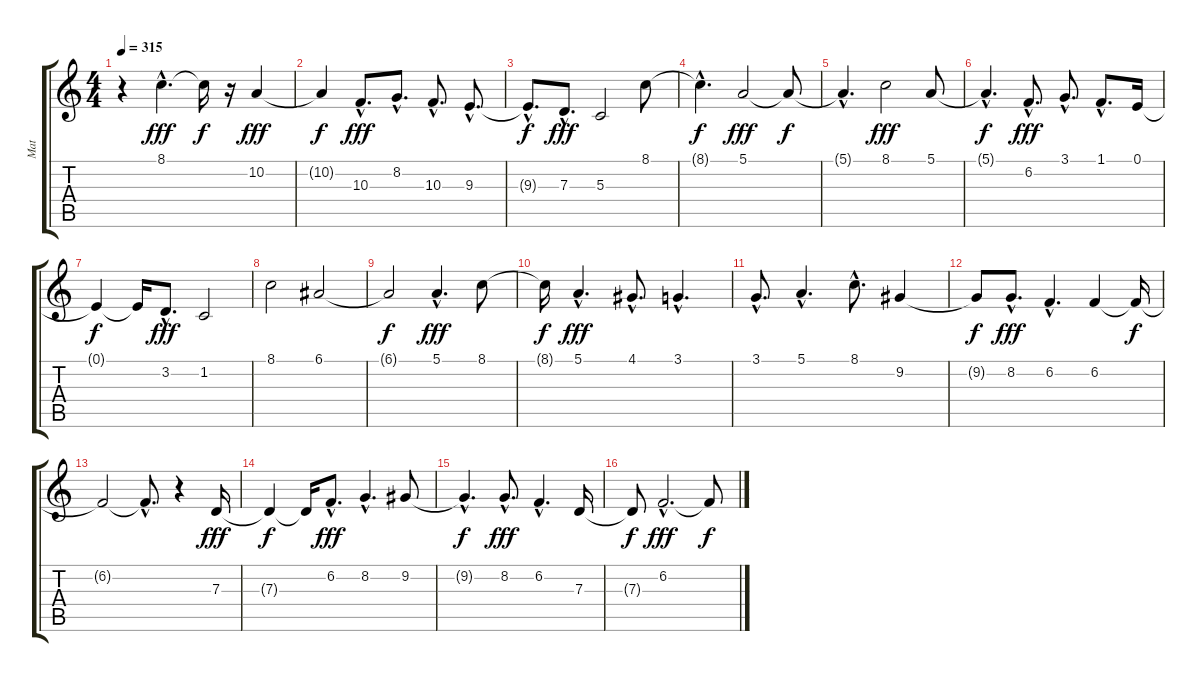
\track ("Mat" "Mat") {instrument frenchhorn}
\staff {score tabs}
\tuning (E4 B3 G3 D3 A2 E2) {hide}
\ts (4 4)
\tempo 315
\clef g2
\ks c
r.4{dy fff instrument frenchhorn} 8.1{hac}.4{d} 8.1{t}.16{dy f} r.16 10.2.4{dy fff} |
10.2{t}.4{dy f} 10.3{hac}.8{d dy fff} 8.2{hac}.8{d} 10.3{hac}.8{d} 9.3{hac}.8{d} |
9.3{hac t}.8{d dy f} 7.3{hac}.8{d dy fff} 5.3.2 8.1.8 |
8.1{hac t}.4{d dy f} 5.1.2{dy fff} 5.1{t}.8{dy f} |
5.1{hac t}.4{d} 8.1.2{dy fff} 5.1.8 |
5.1{hac t}.4{d dy f} 6.2{hac}.8{d dy fff} 3.1{hac}.8{d} 1.1{hac}.8{d} 0.1.16 |
0.1{t}.4{dy f} 0.1{t}.16 3.2{hac}.8{d dy fff} 1.2.2 |
8.1.2 6.1.2 |
6.1{t}.2{dy f} 5.1{hac}.4{d dy fff} 8.1.8 |
8.1{t}.16{dy f} 5.1{hac}.4{d dy fff} 4.1{hac}.8{d} 3.1{hac}.4{d} |
3.1{hac}.8{d} 5.1{hac}.4{d} 8.1{hac}.8{d} 9.2.4 |
9.2{t}.8{dy f} 8.2{hac}.8{d dy fff} 6.2{hac}.4{d} 6.2.4 6.2{t}.16{dy f} |
6.2{t}.2 6.2{hac t}.8{d} r.4 7.3.16{dy fff} |
7.3{t}.4{dy f} 7.3{t}.16 6.2{hac}.8{d dy fff} 8.2{hac}.4{d} 9.2.8 |
9.2{hac t}.4{d dy f} 8.2{hac}.8{d dy fff} 6.2{hac}.4{d} 7.3.16 |
7.3{t}.8{dy f} 6.2{hac}.2{d dy fff} 6.2{t}.8{dy f}
